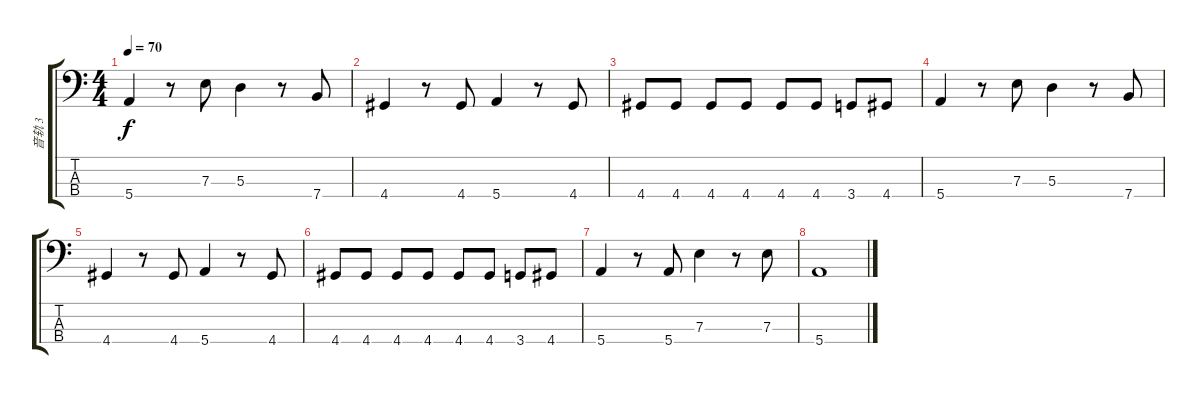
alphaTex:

\track ("音轨 3" "音轨 3") {instrument electricbassfinger}
\staff {score tabs}
\tuning (G2 D2 A1 E1) {hide}
\ts (4 4)
\tempo 70
\clef f4
\ks c
5.4.4{dy f} r.8 7.3.8 5.3.4 r.8 7.4.8 |
4.4.4 r.8 4.4.8 5.4.4 r.8 4.4.8 |
4.4.8 4.4.8 4.4.8 4.4.8 4.4.8 4.4.8 3.4.8 4.4.8 |
5.4.4 r.8 7.3.8 5.3.4 r.8 7.4.8 |
4.4.4 r.8 4.4.8 5.4.4 r.8 4.4.8 |
4.4.8 4.4.8 4.4.8 4.4.8 4.4.8 4.4.8 3.4.8 4.4.8 |
5.4.4 r.8 5.4.8 7.3.4 r.8 7.3.8 |
5.4.1
